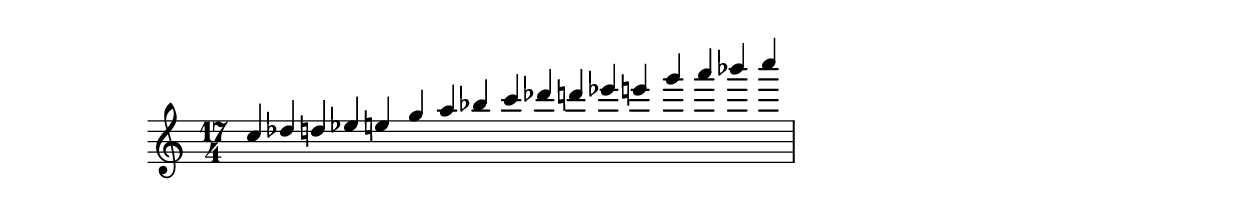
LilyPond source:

\version "2.18.2" \score { \new Staff << \new Voice { \set midiInstrument = #"piano" \voiceOne
 \key c \major \time 17/4
\override Voice.TextScript.font-size = #-4
 { c'' des'' d'' ees'' e'' g'' a'' bes'' c''' des''' d''' ees''' e''' g''' a''' bes''' c''''  } 
 } >> \layout { } \midi { \context { \Staff \remove "Staff_performer" }
\context { \Voice \consists "Staff_performer" } \tempo 2 = 60 } }
\paper{oddHeaderMarkup = ##f oddFooterMarkup = ##f}
